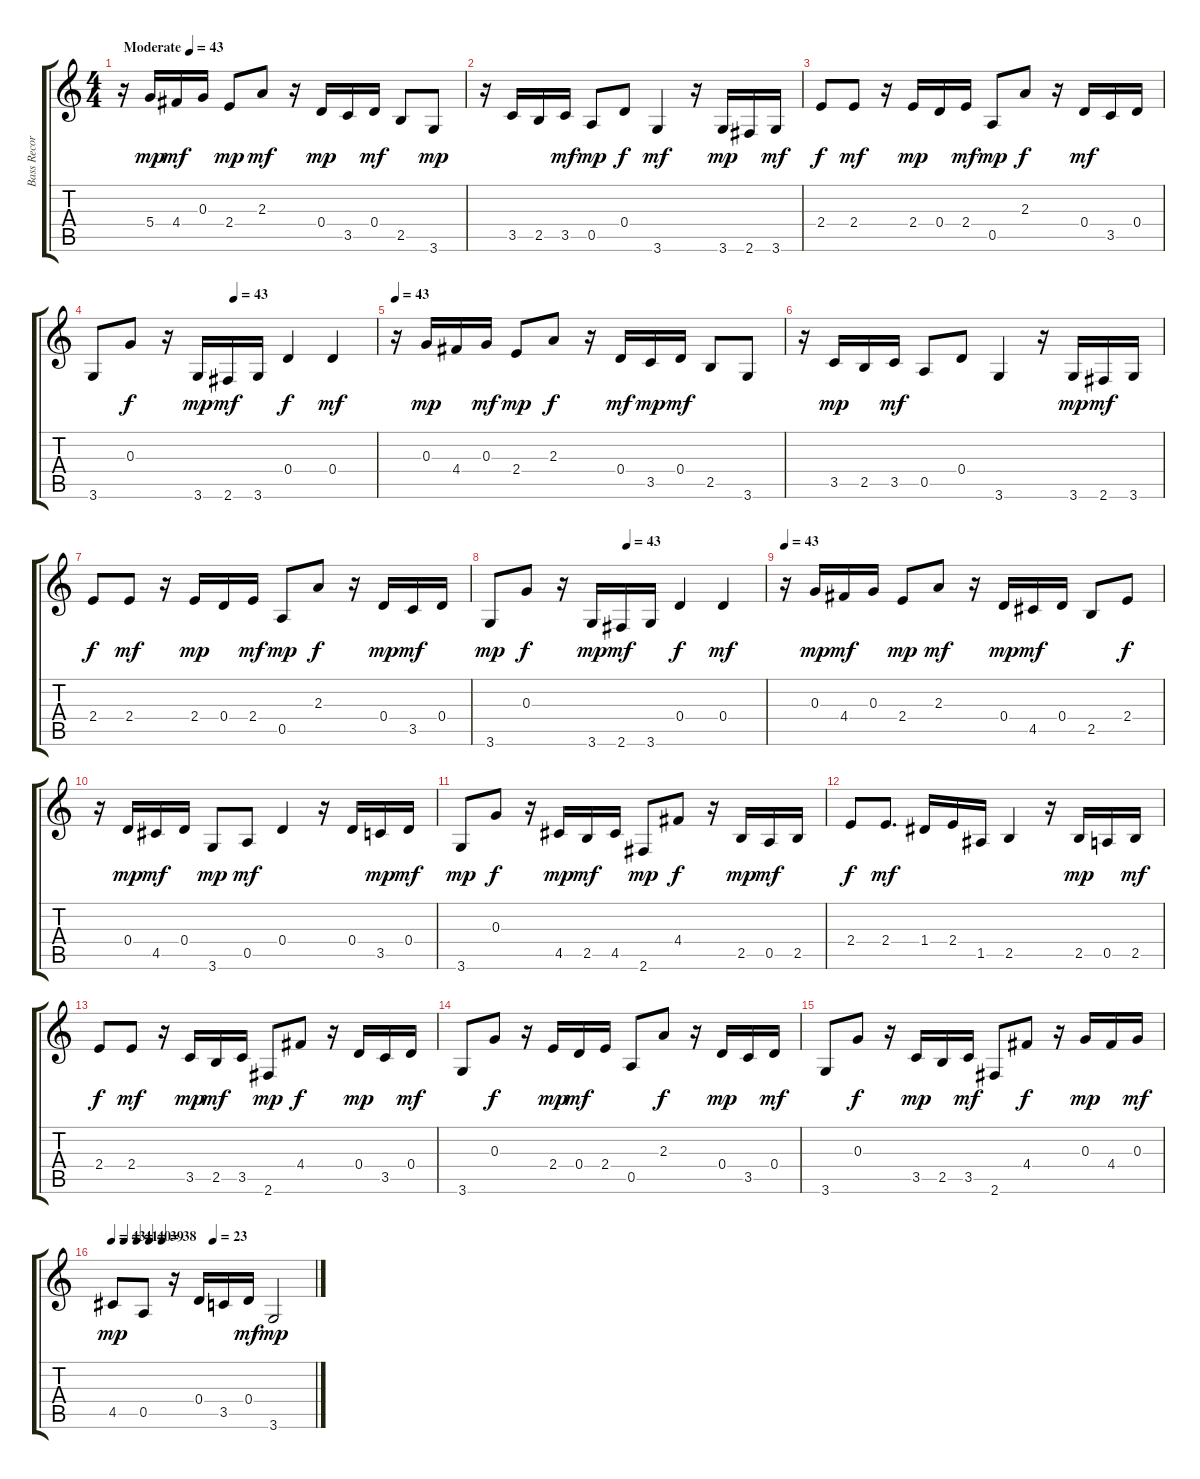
\track ("Bass Recorder" "Bass Recor") {instrument acousticguitarnylon}
\staff {score tabs}
\tuning (E4 B3 G3 D3 A2 E2) {hide}
\ts (4 4)
\tempo (43 "Moderate")
\clef g2
\ks c
r.16{dy mp instrument acousticguitarnylon} 5.4.16 4.4.16{dy mf} 0.3.16 2.4.8{dy mp} 2.3.8{dy mf} r.16 0.4.16{dy mp} 3.5.16 0.4.16{dy mf} 2.5.8 3.6.8{dy mp} |
r.16 3.5.16 2.5.16 3.5.16{dy mf} 0.5.8{dy mp} 0.4.8{dy f} 3.6.4{dy mf} r.16 3.6.16{dy mp} 2.6.16 3.6.16{dy mf} |
2.4.8{dy f} 2.4.8{dy mf} r.16 2.4.16{dy mp} 0.4.16 2.4.16{dy mf} 0.5.8{dy mp} 2.3.8{dy f} r.16 0.4.16{dy mf} 3.5.16 0.4.16 |
\tempo (43 0.5)
3.6.8 0.3.8{dy f} r.16 3.6.16{dy mp} 2.6.16{dy mf} 3.6.16 0.4.4{dy f} 0.4.4{dy mf} |
\tempo 43
r.16 0.3.16{dy mp} 4.4.16 0.3.16{dy mf} 2.4.8{dy mp} 2.3.8{dy f} r.16 0.4.16{dy mf} 3.5.16{dy mp} 0.4.16{dy mf} 2.5.8 3.6.8 |
r.16 3.5.16{dy mp} 2.5.16 3.5.16{dy mf} 0.5.8 0.4.8 3.6.4 r.16 3.6.16{dy mp} 2.6.16{dy mf} 3.6.16 |
2.4.8{dy f} 2.4.8{dy mf} r.16 2.4.16{dy mp} 0.4.16 2.4.16{dy mf} 0.5.8{dy mp} 2.3.8{dy f} r.16 0.4.16{dy mp} 3.5.16{dy mf} 0.4.16 |
\tempo (43 0.5)
3.6.8{dy mp} 0.3.8{dy f} r.16 3.6.16{dy mp} 2.6.16{dy mf} 3.6.16 0.4.4{dy f} 0.4.4{dy mf} |
\tempo 43
r.16 0.3.16{dy mp} 4.4.16{dy mf} 0.3.16 2.4.8{dy mp} 2.3.8{dy mf} r.16 0.4.16{dy mp} 4.5.16{dy mf} 0.4.16 2.5.8 2.4.8{dy f} |
r.16 0.4.16{dy mp} 4.5.16{dy mf} 0.4.16 3.6.8{dy mp} 0.5.8{dy mf} 0.4.4 r.16 0.4.16 3.5.16{dy mp} 0.4.16{dy mf} |
3.6.8{dy mp} 0.3.8{dy f} r.16 4.5.16{dy mp} 2.5.16{dy mf} 4.5.16 2.6.8{dy mp} 4.4.8{dy f} r.16 2.5.16{dy mp} 0.5.16{dy mf} 2.5.16 |
2.4.8{dy f} 2.4.8{d dy mf} 1.4.16 2.4.16 1.5.16 2.5.4 r.16 2.5.16{dy mp} 0.5.16 2.5.16{dy mf} |
2.4.8{dy f} 2.4.8{dy mf} r.16 3.5.16{dy mp} 2.5.16{dy mf} 3.5.16 2.6.8{dy mp} 4.4.8{dy f} r.16 0.4.16{dy mp} 3.5.16 0.4.16{dy mf} |
3.6.8 0.3.8{dy f} r.16 2.4.16{dy mp} 0.4.16{dy mf} 2.4.16 0.5.8 2.3.8{dy f} r.16 0.4.16{dy mp} 3.5.16 0.4.16{dy mf} |
3.6.8 0.3.8{dy f} r.16 3.5.16{dy mp} 2.5.16 3.5.16{dy mf} 2.6.8 4.4.8{dy f} r.16 0.3.16{dy mp} 4.4.16 0.3.16{dy mf} |
\tempo 43
\tempo (41 0.0625)
\tempo (40 0.125)
\tempo (39 0.1875)
\tempo (38 0.25)
\tempo (23 0.5)
4.5.8{dy mp} 0.5.8 r.16 0.4.16 3.5.16 0.4.16{dy mf} 3.6.2{dy mp}
